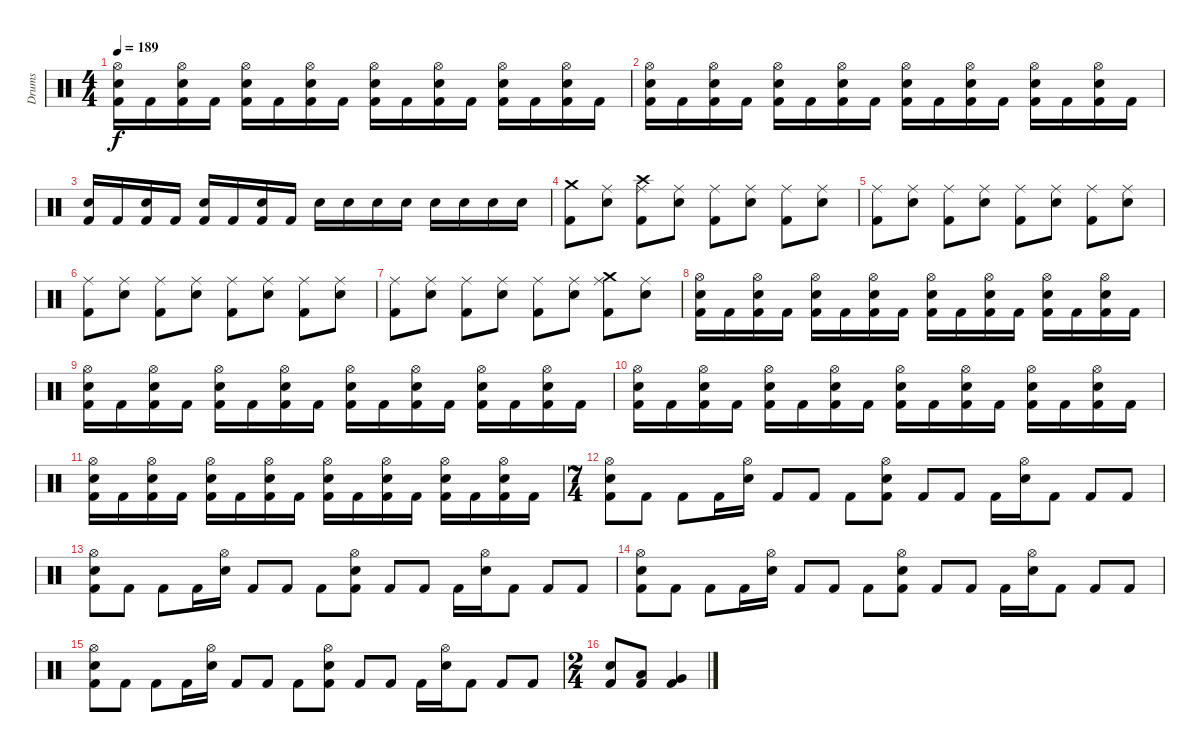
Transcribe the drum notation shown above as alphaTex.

\track ("Drums" "Drums") {instrument percussion}
\staff {score}
\articulation defaults
\ts (4 4)
\tempo 189
\clef neutral
\ks c
("Hi-Hat (open)" "Electric Snare (hit)" "Kick (hit) 2").16{dy f} "Kick (hit) 2".16 ("Hi-Hat (open)" "Electric Snare (hit)" "Kick (hit) 2").16 "Kick (hit) 2".16 ("Hi-Hat (open)" "Electric Snare (hit)" "Kick (hit) 2").16 "Kick (hit) 2".16 ("Hi-Hat (open)" "Electric Snare (hit)" "Kick (hit) 2").16 "Kick (hit) 2".16 ("Hi-Hat (open)" "Electric Snare (hit)" "Kick (hit) 2").16 "Kick (hit) 2".16 ("Hi-Hat (open)" "Electric Snare (hit)" "Kick (hit) 2").16 "Kick (hit) 2".16 ("Hi-Hat (open)" "Electric Snare (hit)" "Kick (hit) 2").16 "Kick (hit) 2".16 ("Hi-Hat (open)" "Electric Snare (hit)" "Kick (hit) 2").16 "Kick (hit) 2".16 |
("Hi-Hat (open)" "Electric Snare (hit)" "Kick (hit) 2").16 "Kick (hit) 2".16 ("Hi-Hat (open)" "Electric Snare (hit)" "Kick (hit) 2").16 "Kick (hit) 2".16 ("Hi-Hat (open)" "Electric Snare (hit)" "Kick (hit) 2").16 "Kick (hit) 2".16 ("Hi-Hat (open)" "Electric Snare (hit)" "Kick (hit) 2").16 "Kick (hit) 2".16 ("Hi-Hat (open)" "Electric Snare (hit)" "Kick (hit) 2").16 "Kick (hit) 2".16 ("Hi-Hat (open)" "Electric Snare (hit)" "Kick (hit) 2").16 "Kick (hit) 2".16 ("Hi-Hat (open)" "Electric Snare (hit)" "Kick (hit) 2").16 "Kick (hit) 2".16 ("Hi-Hat (open)" "Electric Snare (hit)" "Kick (hit) 2").16 "Kick (hit) 2".16 |
("Electric Snare (hit)" "Kick (hit) 2").16 "Kick (hit) 2".16 ("Electric Snare (hit)" "Kick (hit) 2").16 "Kick (hit) 2".16 ("Electric Snare (hit)" "Kick (hit) 2").16 "Kick (hit) 2".16 ("Electric Snare (hit)" "Kick (hit) 2").16 "Kick (hit) 2".16 "Electric Snare (hit)".16 "Electric Snare (hit)".16 "Electric Snare (hit)".16 "Electric Snare (hit)".16 "Electric Snare (hit)".16 "Electric Snare (hit)".16 "Electric Snare (hit)".16 "Electric Snare (hit)".16 |
("Crash medium (hit)" "Kick (hit) 2").8 ("Ride (middle)" "Electric Snare (hit)").8 ("Crash high (hit)" "Ride (middle)" "Kick (hit) 2").8 ("Ride (middle)" "Electric Snare (hit)").8 ("Ride (middle)" "Kick (hit) 2").8 ("Ride (middle)" "Electric Snare (hit)").8 ("Ride (middle)" "Kick (hit) 2").8 ("Ride (middle)" "Electric Snare (hit)").8 |
("Ride (middle)" "Kick (hit) 2").8 ("Ride (middle)" "Electric Snare (hit)").8 ("Ride (middle)" "Kick (hit) 2").8 ("Ride (middle)" "Electric Snare (hit)").8 ("Ride (middle)" "Kick (hit) 2").8 ("Ride (middle)" "Electric Snare (hit)").8 ("Ride (middle)" "Kick (hit) 2").8 ("Ride (middle)" "Electric Snare (hit)").8 |
("Ride (middle)" "Kick (hit) 2").8 ("Ride (middle)" "Electric Snare (hit)").8 ("Ride (middle)" "Kick (hit) 2").8 ("Ride (middle)" "Electric Snare (hit)").8 ("Ride (middle)" "Kick (hit) 2").8 ("Ride (middle)" "Electric Snare (hit)").8 ("Ride (middle)" "Kick (hit) 2").8 ("Ride (middle)" "Electric Snare (hit)").8 |
("Ride (middle)" "Kick (hit) 2").8 ("Ride (middle)" "Electric Snare (hit)").8 ("Ride (middle)" "Kick (hit) 2").8 ("Ride (middle)" "Electric Snare (hit)").8 ("Ride (middle)" "Kick (hit) 2").8 ("Ride (middle)" "Electric Snare (hit)").8 ("Crash medium (hit)" "Ride (middle)" "Kick (hit) 2").8 ("Ride (middle)" "Electric Snare (hit)").8 |
("Hi-Hat (open)" "Electric Snare (hit)" "Kick (hit) 2").16 "Kick (hit) 2".16 ("Hi-Hat (open)" "Electric Snare (hit)" "Kick (hit) 2").16 "Kick (hit) 2".16 ("Hi-Hat (open)" "Electric Snare (hit)" "Kick (hit) 2").16 "Kick (hit) 2".16 ("Hi-Hat (open)" "Electric Snare (hit)" "Kick (hit) 2").16 "Kick (hit) 2".16 ("Hi-Hat (open)" "Electric Snare (hit)" "Kick (hit) 2").16 "Kick (hit) 2".16 ("Hi-Hat (open)" "Electric Snare (hit)" "Kick (hit) 2").16 "Kick (hit) 2".16 ("Hi-Hat (open)" "Electric Snare (hit)" "Kick (hit) 2").16 "Kick (hit) 2".16 ("Hi-Hat (open)" "Electric Snare (hit)" "Kick (hit) 2").16 "Kick (hit) 2".16 |
("Hi-Hat (open)" "Electric Snare (hit)" "Kick (hit) 2").16 "Kick (hit) 2".16 ("Hi-Hat (open)" "Electric Snare (hit)" "Kick (hit) 2").16 "Kick (hit) 2".16 ("Hi-Hat (open)" "Electric Snare (hit)" "Kick (hit) 2").16 "Kick (hit) 2".16 ("Hi-Hat (open)" "Electric Snare (hit)" "Kick (hit) 2").16 "Kick (hit) 2".16 ("Hi-Hat (open)" "Electric Snare (hit)" "Kick (hit) 2").16 "Kick (hit) 2".16 ("Hi-Hat (open)" "Electric Snare (hit)" "Kick (hit) 2").16 "Kick (hit) 2".16 ("Hi-Hat (open)" "Electric Snare (hit)" "Kick (hit) 2").16 "Kick (hit) 2".16 ("Hi-Hat (open)" "Electric Snare (hit)" "Kick (hit) 2").16 "Kick (hit) 2".16 |
("Hi-Hat (open)" "Electric Snare (hit)" "Kick (hit) 2").16 "Kick (hit) 2".16 ("Hi-Hat (open)" "Electric Snare (hit)" "Kick (hit) 2").16 "Kick (hit) 2".16 ("Hi-Hat (open)" "Electric Snare (hit)" "Kick (hit) 2").16 "Kick (hit) 2".16 ("Hi-Hat (open)" "Electric Snare (hit)" "Kick (hit) 2").16 "Kick (hit) 2".16 ("Hi-Hat (open)" "Electric Snare (hit)" "Kick (hit) 2").16 "Kick (hit) 2".16 ("Hi-Hat (open)" "Electric Snare (hit)" "Kick (hit) 2").16 "Kick (hit) 2".16 ("Hi-Hat (open)" "Electric Snare (hit)" "Kick (hit) 2").16 "Kick (hit) 2".16 ("Hi-Hat (open)" "Electric Snare (hit)" "Kick (hit) 2").16 "Kick (hit) 2".16 |
("Hi-Hat (open)" "Electric Snare (hit)" "Kick (hit) 2").16 "Kick (hit) 2".16 ("Hi-Hat (open)" "Electric Snare (hit)" "Kick (hit) 2").16 "Kick (hit) 2".16 ("Hi-Hat (open)" "Electric Snare (hit)" "Kick (hit) 2").16 "Kick (hit) 2".16 ("Hi-Hat (open)" "Electric Snare (hit)" "Kick (hit) 2").16 "Kick (hit) 2".16 ("Hi-Hat (open)" "Electric Snare (hit)" "Kick (hit) 2").16 "Kick (hit) 2".16 ("Hi-Hat (open)" "Electric Snare (hit)" "Kick (hit) 2").16 "Kick (hit) 2".16 ("Hi-Hat (open)" "Electric Snare (hit)" "Kick (hit) 2").16 "Kick (hit) 2".16 ("Hi-Hat (open)" "Electric Snare (hit)" "Kick (hit) 2").16 "Kick (hit) 2".16 |
\ts (7 4)
("Hi-Hat (open)" "Electric Snare (hit)" "Kick (hit) 2").8 "Kick (hit) 2".8 "Kick (hit) 2".8 "Kick (hit) 2".16 ("Hi-Hat (open)" "Electric Snare (hit)").16 "Kick (hit) 2".8 "Kick (hit) 2".8 "Kick (hit) 2".8 ("Hi-Hat (open)" "Electric Snare (hit)" "Kick (hit) 2").8 "Kick (hit) 2".8 "Kick (hit) 2".8 "Kick (hit) 2".16 ("Hi-Hat (open)" "Electric Snare (hit)").16 "Kick (hit) 2".8 "Kick (hit) 2".8 "Kick (hit) 2".8 |
("Hi-Hat (open)" "Electric Snare (hit)" "Kick (hit) 2").8 "Kick (hit) 2".8 "Kick (hit) 2".8 "Kick (hit) 2".16 ("Hi-Hat (open)" "Electric Snare (hit)").16 "Kick (hit) 2".8 "Kick (hit) 2".8 "Kick (hit) 2".8 ("Hi-Hat (open)" "Electric Snare (hit)" "Kick (hit) 2").8 "Kick (hit) 2".8 "Kick (hit) 2".8 "Kick (hit) 2".16 ("Hi-Hat (open)" "Electric Snare (hit)").16 "Kick (hit) 2".8 "Kick (hit) 2".8 "Kick (hit) 2".8 |
("Hi-Hat (open)" "Electric Snare (hit)" "Kick (hit) 2").8 "Kick (hit) 2".8 "Kick (hit) 2".8 "Kick (hit) 2".16 ("Hi-Hat (open)" "Electric Snare (hit)").16 "Kick (hit) 2".8 "Kick (hit) 2".8 "Kick (hit) 2".8 ("Hi-Hat (open)" "Electric Snare (hit)" "Kick (hit) 2").8 "Kick (hit) 2".8 "Kick (hit) 2".8 "Kick (hit) 2".16 ("Hi-Hat (open)" "Electric Snare (hit)").16 "Kick (hit) 2".8 "Kick (hit) 2".8 "Kick (hit) 2".8 |
("Hi-Hat (open)" "Electric Snare (hit)" "Kick (hit) 2").8 "Kick (hit) 2".8 "Kick (hit) 2".8 "Kick (hit) 2".16 ("Hi-Hat (open)" "Electric Snare (hit)").16 "Kick (hit) 2".8 "Kick (hit) 2".8 "Kick (hit) 2".8 ("Hi-Hat (open)" "Electric Snare (hit)" "Kick (hit) 2").8 "Kick (hit) 2".8 "Kick (hit) 2".8 "Kick (hit) 2".16 ("Hi-Hat (open)" "Electric Snare (hit)").16 "Kick (hit) 2".8 "Kick (hit) 2".8 "Kick (hit) 2".8 |
\ts (2 4)
("Electric Snare (hit)" "Kick (hit) 2").8 ("Low Tom (hit)" "Kick (hit) 2").8 ("Very Low Tom (hit)" "Kick (hit) 2").4
